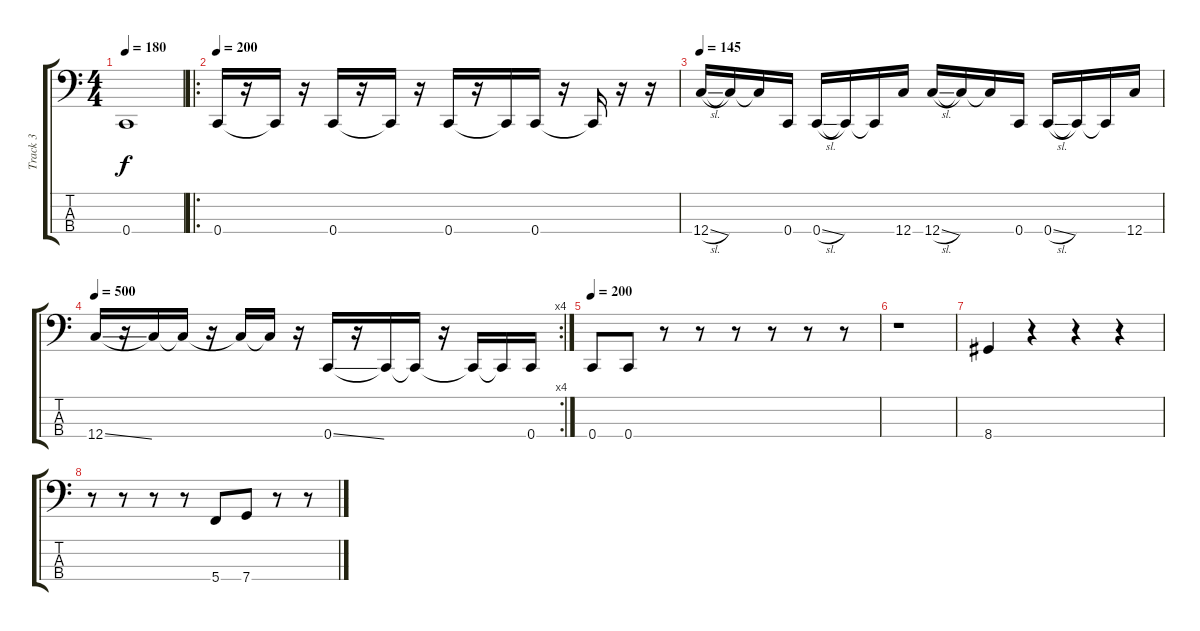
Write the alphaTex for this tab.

\track ("Track 3" "Track 3") {instrument electricbassfinger}
\staff {score tabs}
\tuning (F2 C2 G1 C1) {hide}
\ts (4 4)
\tempo 180
\clef f4
\ks c
0.4{t}.1{dy f} |
\ro
\tempo 200
0.4.16 r.16 0.4{t}.16 r.16 0.4.16 r.16 0.4{t}.16 r.16 0.4.16 r.16 0.4{t}.16 0.4.16 r.16 0.4{t}.16 r.16 r.16 |
\tempo 145
12.4{sl}.16 12.4{t}.16 12.4{t}.16 0.4.16 0.4{sl}.16 0.4{t}.16 0.4{t}.16 12.4.16 12.4{sl}.16 12.4{t}.16 12.4{t}.16 0.4.16 0.4{sl}.16 0.4{t}.16 0.4{t}.16 12.4.16 |
\rc 4
\tempo 500
12.4{ss}.16 r.16 12.4{t}.16 12.4{t}.16 r.16 12.4{t}.16 12.4{t}.16 r.16 0.4{ss}.16 r.16 0.4{t}.16 0.4{t}.16 r.16 0.4{t}.16 0.4{t}.16 0.4.16 |
\tempo 210
\tempo 200
0.4.8 0.4.8 r.8 r.8 r.8 r.8 r.8 r.8 |
r.1 |
8.4.4 r.4 r.4 r.4 |
r.8 r.8 r.8 r.8 5.4.8 7.4.8 r.8 r.8
